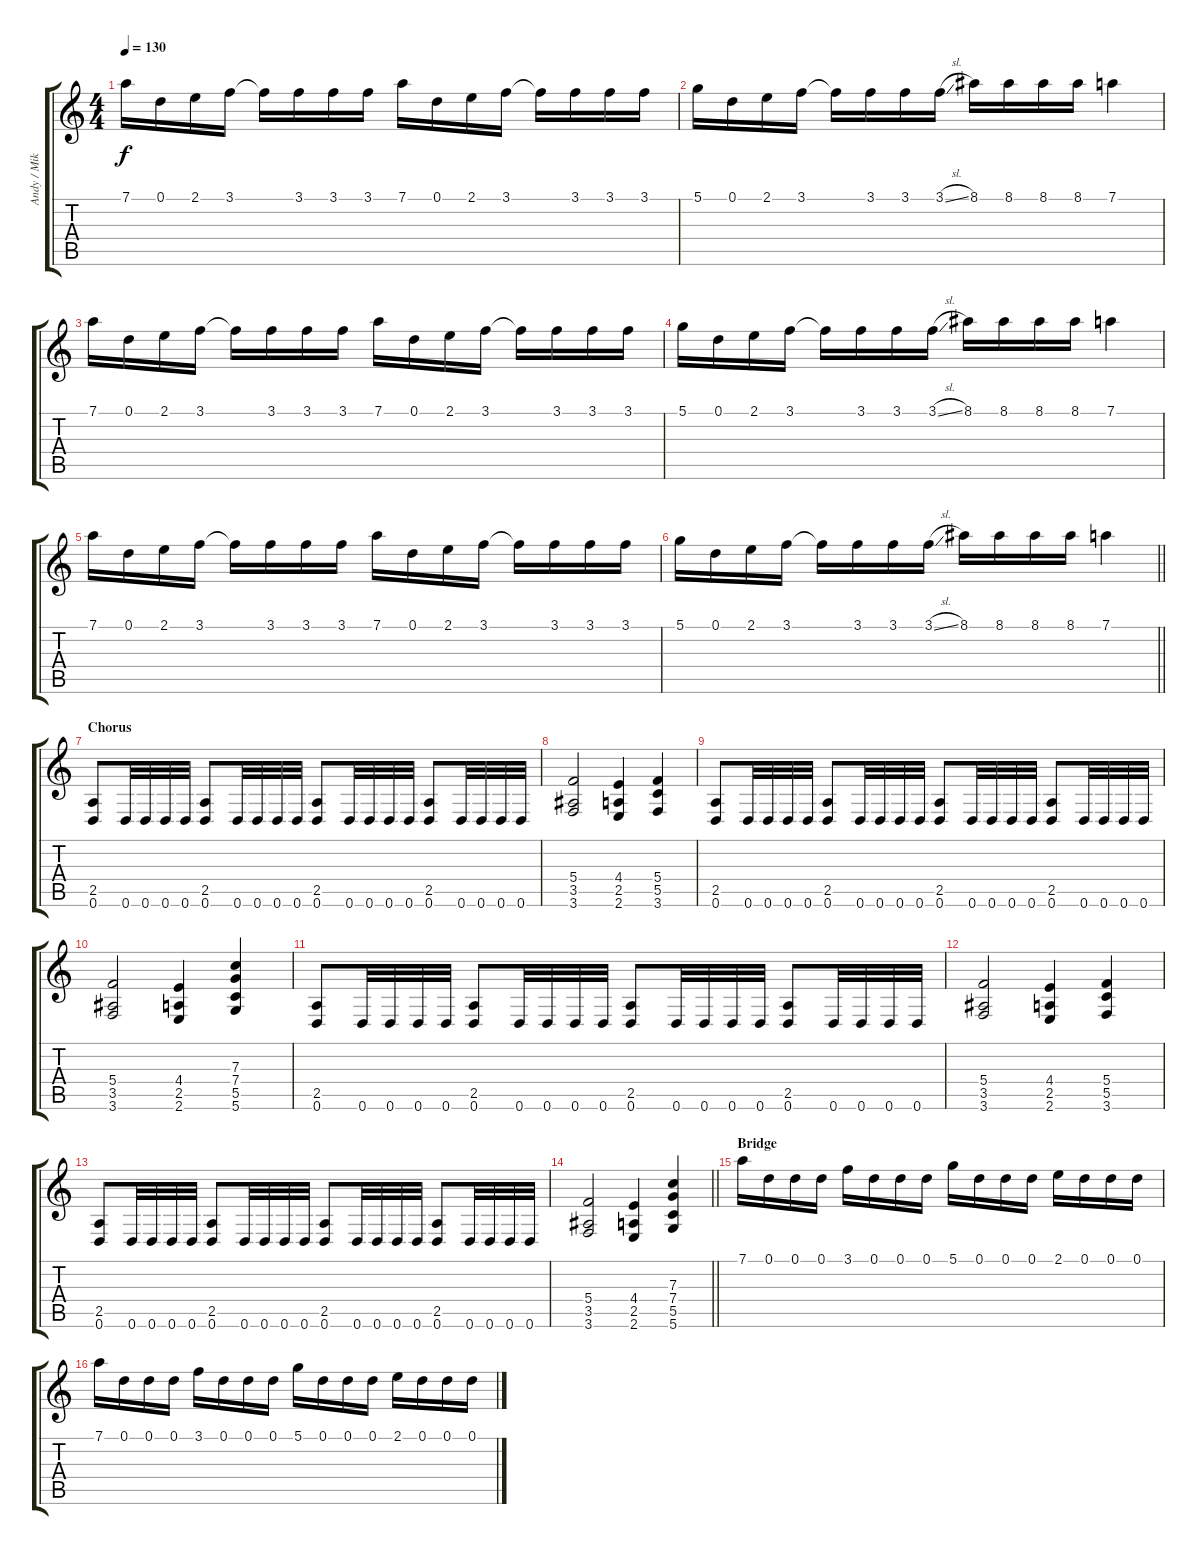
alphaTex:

\track ("Andy / Mike Fills" "Andy / Mik") {instrument distortionguitar}
\staff {score tabs}
\tuning (D4 A3 F3 C3 G2 D2) {hide}
\ts (4 4)
\tempo 130
\clef g2
\ks c
7.1.16{dy f} 0.1.16 2.1.16 3.1.16 3.1{t}.16 3.1.16 3.1.16 3.1.16 7.1.16 0.1.16 2.1.16 3.1.16 3.1{t}.16 3.1.16 3.1.16 3.1.16 |
5.1.16 0.1.16 2.1.16 3.1.16 3.1{t}.16 3.1.16 3.1.16 3.1{sl}.16 8.1.16 8.1.16 8.1.16 8.1.16 7.1.4 |
7.1.16 0.1.16 2.1.16 3.1.16 3.1{t}.16 3.1.16 3.1.16 3.1.16 7.1.16 0.1.16 2.1.16 3.1.16 3.1{t}.16 3.1.16 3.1.16 3.1.16 |
5.1.16 0.1.16 2.1.16 3.1.16 3.1{t}.16 3.1.16 3.1.16 3.1{sl}.16 8.1.16 8.1.16 8.1.16 8.1.16 7.1.4 |
7.1.16 0.1.16 2.1.16 3.1.16 3.1{t}.16 3.1.16 3.1.16 3.1.16 7.1.16 0.1.16 2.1.16 3.1.16 3.1{t}.16 3.1.16 3.1.16 3.1.16 |
\barLineRight lightlight
5.1.16 0.1.16 2.1.16 3.1.16 3.1{t}.16 3.1.16 3.1.16 3.1{sl}.16 8.1.16 8.1.16 8.1.16 8.1.16 7.1.4 |
\section ("" "Chorus")
(2.5 0.6).8 0.6.32 0.6.32 0.6.32 0.6.32 (2.5 0.6).8 0.6.32 0.6.32 0.6.32 0.6.32 (2.5 0.6).8 0.6.32 0.6.32 0.6.32 0.6.32 (2.5 0.6).8 0.6.32 0.6.32 0.6.32 0.6.32 |
(5.4 3.5 3.6).2 (4.4 2.5 2.6).4 (5.4 5.5 3.6).4 |
(2.5 0.6).8 0.6.32 0.6.32 0.6.32 0.6.32 (2.5 0.6).8 0.6.32 0.6.32 0.6.32 0.6.32 (2.5 0.6).8 0.6.32 0.6.32 0.6.32 0.6.32 (2.5 0.6).8 0.6.32 0.6.32 0.6.32 0.6.32 |
(5.4 3.5 3.6).2 (4.4 2.5 2.6).4 (7.3 7.4 5.5 5.6).4 |
(2.5 0.6).8 0.6.32 0.6.32 0.6.32 0.6.32 (2.5 0.6).8 0.6.32 0.6.32 0.6.32 0.6.32 (2.5 0.6).8 0.6.32 0.6.32 0.6.32 0.6.32 (2.5 0.6).8 0.6.32 0.6.32 0.6.32 0.6.32 |
(5.4 3.5 3.6).2 (4.4 2.5 2.6).4 (5.4 5.5 3.6).4 |
(2.5 0.6).8 0.6.32 0.6.32 0.6.32 0.6.32 (2.5 0.6).8 0.6.32 0.6.32 0.6.32 0.6.32 (2.5 0.6).8 0.6.32 0.6.32 0.6.32 0.6.32 (2.5 0.6).8 0.6.32 0.6.32 0.6.32 0.6.32 |
\barLineRight lightlight
(5.4 3.5 3.6).2 (4.4 2.5 2.6).4 (7.3 7.4 5.5 5.6).4 |
\section ("" "Bridge")
7.1.16 0.1.16 0.1.16 0.1.16 3.1.16 0.1.16 0.1.16 0.1.16 5.1.16 0.1.16 0.1.16 0.1.16 2.1.16 0.1.16 0.1.16 0.1.16 |
7.1.16 0.1.16 0.1.16 0.1.16 3.1.16 0.1.16 0.1.16 0.1.16 5.1.16 0.1.16 0.1.16 0.1.16 2.1.16 0.1.16 0.1.16 0.1.16
